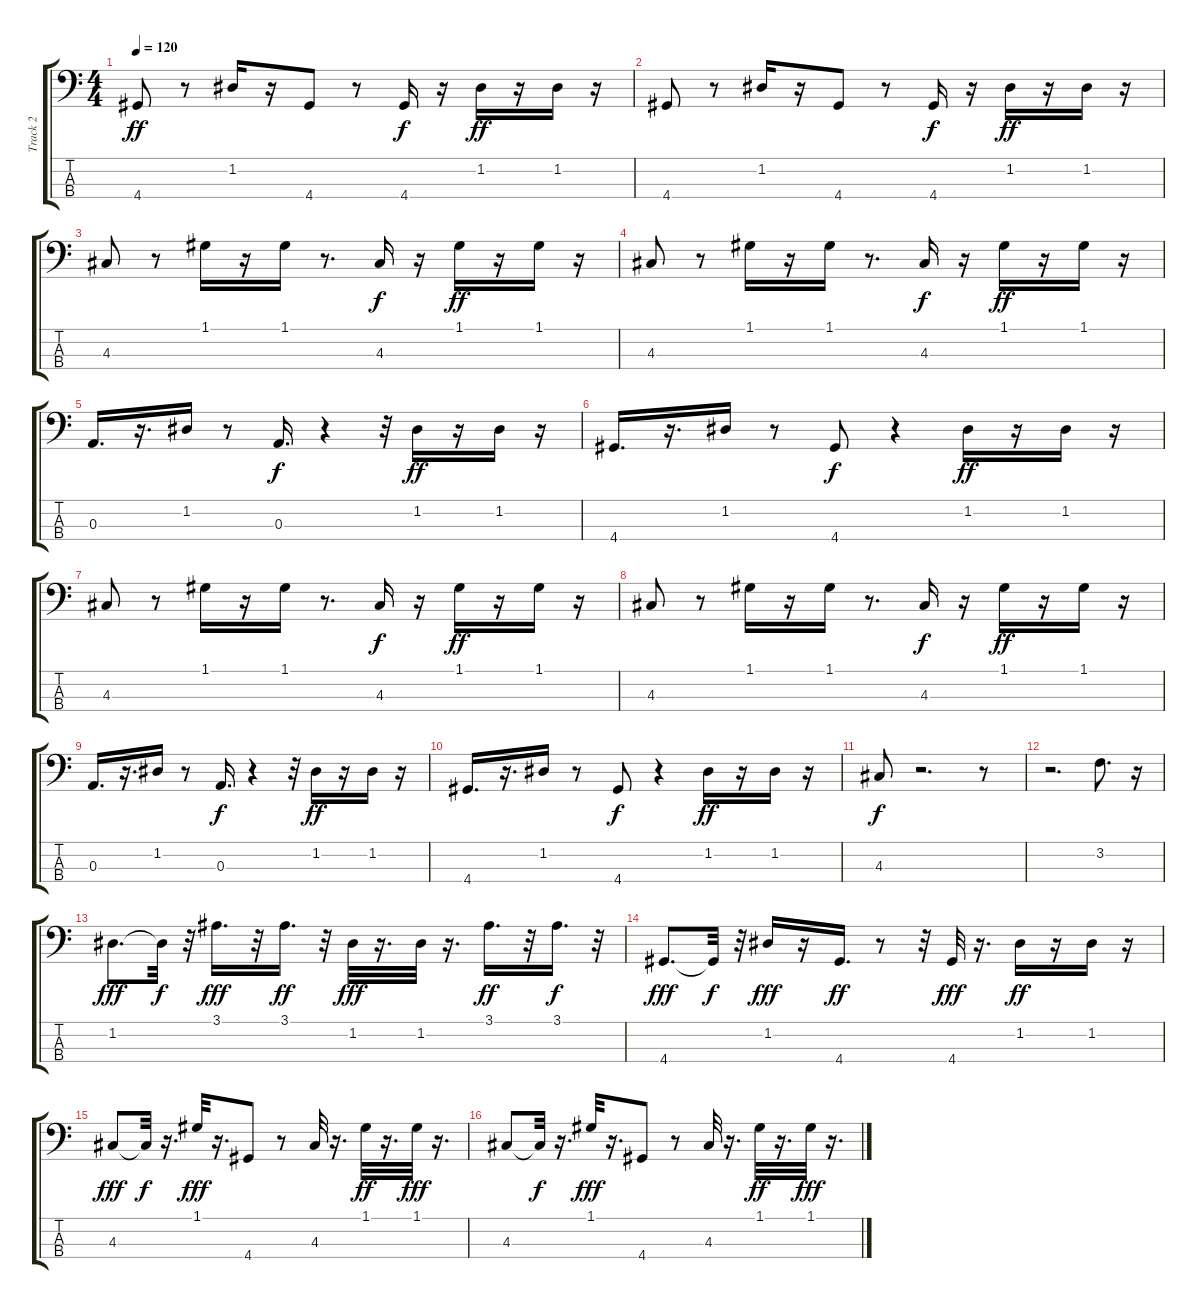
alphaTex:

\track ("Track 2" "Track 2") {instrument electricbassfinger}
\staff {score tabs}
\tuning (G2 D2 A1 E1) {hide}
\ts (4 4)
\tempo 120
\clef f4
\ks c
4.4.8{dy ff} r.8 1.2.16 r.16 4.4.8 r.8 4.4.16{dy f} r.16 1.2.16{dy ff} r.16 1.2.16 r.16 |
4.4.8 r.8 1.2.16 r.16 4.4.8 r.8 4.4.16{dy f} r.16 1.2.16{dy ff} r.16 1.2.16 r.16 |
4.3.8 r.8 1.1.16 r.16 1.1.16 r.8{d} 4.3.16{dy f} r.16 1.1.16{dy ff} r.16 1.1.16 r.16 |
4.3.8 r.8 1.1.16 r.16 1.1.16 r.8{d} 4.3.16{dy f} r.16 1.1.16{dy ff} r.16 1.1.16 r.16 |
0.3.16{d} r.16{d} 1.2.16 r.8 0.3.16{d dy f} r.4 r.32 1.2.16{dy ff} r.16 1.2.16 r.16 |
4.4.16{d} r.16{d} 1.2.16 r.8 4.4.8{dy f} r.4 1.2.16{dy ff} r.16 1.2.16 r.16 |
4.3.8 r.8 1.1.16 r.16 1.1.16 r.8{d} 4.3.16{dy f} r.16 1.1.16{dy ff} r.16 1.1.16 r.16 |
4.3.8 r.8 1.1.16 r.16 1.1.16 r.8{d} 4.3.16{dy f} r.16 1.1.16{dy ff} r.16 1.1.16 r.16 |
0.3.16{d} r.16{d} 1.2.16 r.8 0.3.16{d dy f} r.4 r.32 1.2.16{dy ff} r.16 1.2.16 r.16 |
4.4.16{d} r.16{d} 1.2.16 r.8 4.4.8{dy f} r.4 1.2.16{dy ff} r.16 1.2.16 r.16 |
4.3.8{dy f} r.2{d} r.8 |
r.2{d} 3.2.8{d} r.16 |
1.2.8{d dy fff} 1.2{t}.32{dy f} r.32 3.1.16{d dy fff} r.32 3.1.16{d dy ff} r.32 1.2.32{dy fff} r.16{d} 1.2.32 r.16{d} 3.1.16{d dy ff} r.32 3.1.16{d dy f} r.32 |
4.4.8{d dy fff} 4.4{t}.32{dy f} r.32 1.2.16{dy fff} r.16 4.4.16{d dy ff} r.8 r.32 4.4.32{dy fff} r.16{d} 1.2.16{dy ff} r.16 1.2.16 r.16 |
4.3.8{dy fff} 4.3{t}.32{dy f} r.16{d} 1.1.32{dy fff} r.16{d} 4.4.8 r.8 4.3.32 r.16{d} 1.1.32{dy ff} r.16{d} 1.1.32{dy fff} r.16{d} |
4.3.8 4.3{t}.32{dy f} r.16{d} 1.1.32{dy fff} r.16{d} 4.4.8 r.8 4.3.32 r.16{d} 1.1.32{dy ff} r.16{d} 1.1.32{dy fff} r.16{d}
